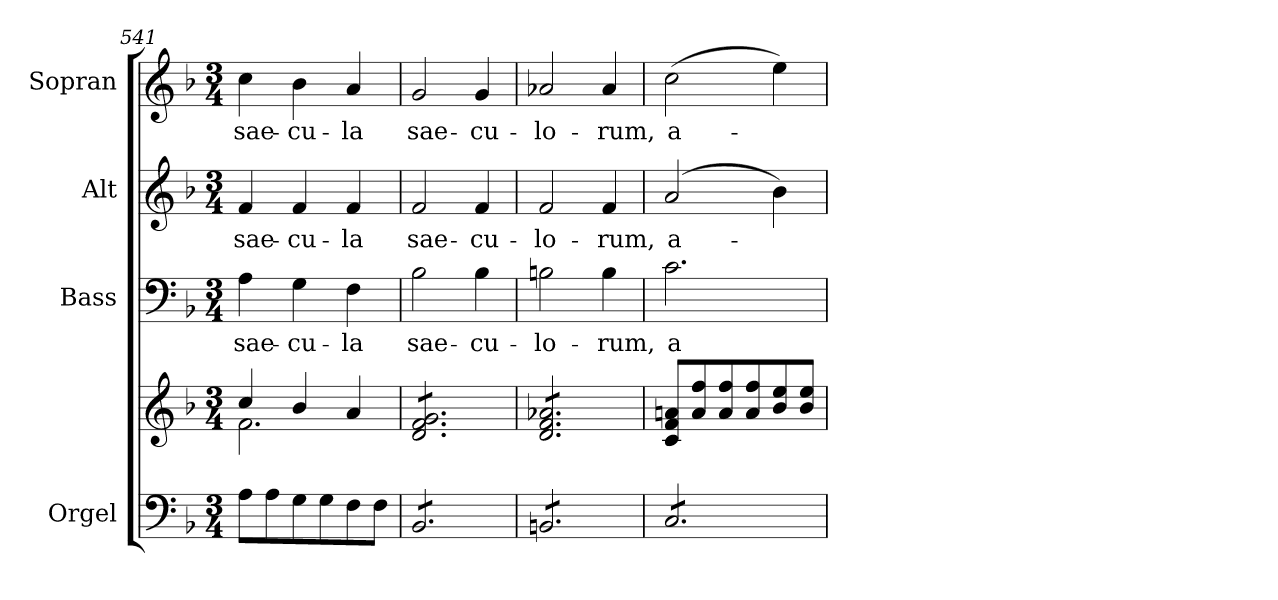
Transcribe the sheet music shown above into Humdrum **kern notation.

**kern	**kern	**kern	**text	**kern	**text	**kern	**text
*part4	*part4	*part3	*part3	*part2	*part2	*part1	*part1
*staff5	*staff4	*staff3	*staff3	*staff2	*staff2	*staff1	*staff1
*I"Orgel	*	*I"Bass	*	*I"Alt	*	*I"Sopran	*
*I'Org.	*	*I'B.	*	*I'A.	*	*I'S.	*
*clefF4	*clefG2	*clefF4	*	*clefG2	*	*clefG2	*
*k[b-]	*k[b-]	*k[b-]	*	*k[b-]	*	*k[b-]	*
*F:	*F:	*F:	*	*F:	*	*F:	*
*M3/4	*M3/4	*M3/4	*	*M3/4	*	*M3/4	*
=541	=541	=541	=541	=541	=541	=541	=541
*	*^	*	*	*	*	*	*
!	!	!	!	!LO:LY:b	!	!LO:LY:b	!	!LO:LY:b
8A\L	4cc/	2.f\	4A\	sae-	4f/	sae-	4cc\	sae-
8A\	.	.	.	.	.	.	.	.
!	!	!	!	!LO:LY:b	!	!LO:LY:b	!	!LO:LY:b
8G\	4b-/	.	4G\	-cu-	4f/	-cu-	4b-\	-cu-
8G\	.	.	.	.	.	.	.	.
!	!	!	!	!LO:LY:b	!	!LO:LY:b	!	!LO:LY:b
8F\	4a/	.	4F\	-la	4f/	-la	4a/	-la
8F\J	.	.	.	.	.	.	.	.
*	*v	*v	*	*	*	*	*	*
=542	=542	=542	=542	=542	=542	=542	=542
!	!	!	!LO:LY:b	!	!LO:LY:b	!	!LO:LY:b
*tremolo	*	*	*	*	*	*	*
*	*tremolo	*	*	*	*	*	*
8BB-/L	8d/ 8f/ 8g/L	2B-\	sae-	2f/	sae-	2g/	sae-
8BB-/	8d/ 8f/ 8g/	.	.	.	.	.	.
8BB-/	8d/ 8f/ 8g/	.	.	.	.	.	.
8BB-/	8d/ 8f/ 8g/	.	.	.	.	.	.
!	!	!	!LO:LY:b	!	!LO:LY:b	!	!LO:LY:b
8BB-/	8d/ 8f/ 8g/	4B-\	-cu-	4f/	-cu-	4g/	-cu-
8BB-/J	8d/ 8f/ 8g/J	.	.	.	.	.	.
!!LO:LB:g=z
=543	=543	=543	=543	=543	=543	=543	=543
!	!	!	!LO:LY:b	!	!LO:LY:b	!	!LO:LY:b
8BBn/L	8d/ 8f/ 8a-X/L	2Bn\	-lo-	2f/	-lo-	2a-X/	-lo-
8BBn/	8d/ 8f/ 8a-X/	.	.	.	.	.	.
8BBn/	8d/ 8f/ 8a-X/	.	.	.	.	.	.
8BBn/	8d/ 8f/ 8a-X/	.	.	.	.	.	.
!	!	!	!LO:LY:b	!	!LO:LY:b	!	!LO:LY:b
8BBn/	8d/ 8f/ 8a-X/	4B\	-rum,	4f/	-rum,	4a-/	-rum,
8BBn/J	8d/ 8f/ 8a-X/J	.	.	.	.	.	.
*	*Xtremolo	*	*	*	*	*	*
=544	=544	=544	=544	=544	=544	=544	=544
!	!	!	!LO:LY:b	!	!LO:LY:b	!	!LO:LY:b
8C/L	8c/ 8f/ 8an/L	2.c\	a-	(2a/	a-	(>2cc\	a-
8C/	8a/ 8ff/	.	.	.	.	.	.
8C/	8a/ 8ff/	.	.	.	.	.	.
8C/	8a/ 8ff/	.	.	.	.	.	.
8C/	8b-/ 8ee/	.	.	4b-\)	.	4ee\)	.
8C/J	8b-/ 8ee/J	.	.	.	.	.	.
*Xtremolo	*	*	*	*	*	*	*
=	=	=	=	=	=	=	=
*-	*-	*-	*-	*-	*-	*-	*-
